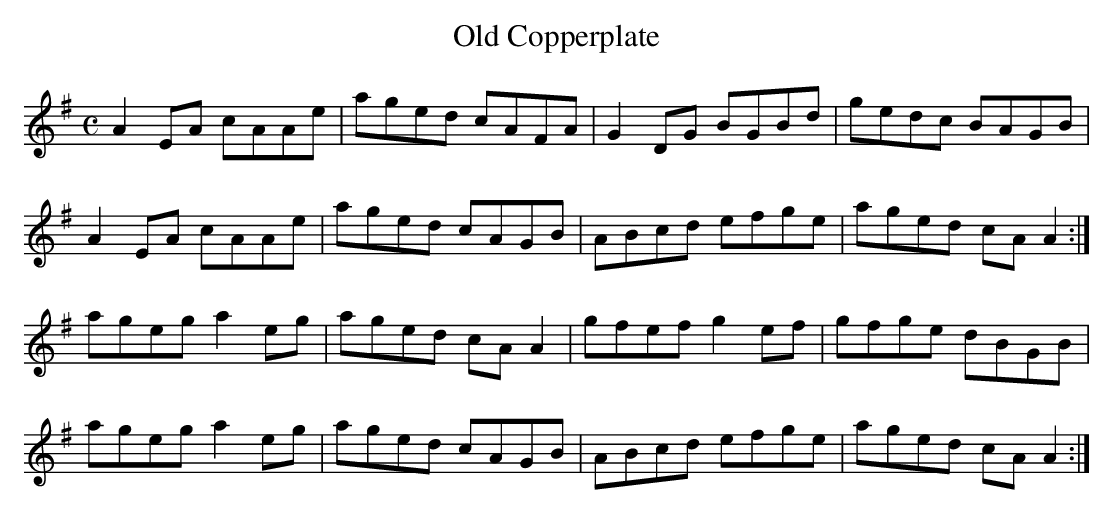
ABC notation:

X:1
T:Old Copperplate
M:C
L:1/8
K:A Dorian
A2EA cAAe|aged cAFA|G2DG BGBd|gedc BAGB|!
A2EA cAAe|aged cAGB|ABcd efge|aged cAA2:|!
ageg a2eg|aged cAA2|gfef g2ef|gfge dBGB|!
ageg a2eg|aged cAGB|ABcd efge|aged cAA2:|!
